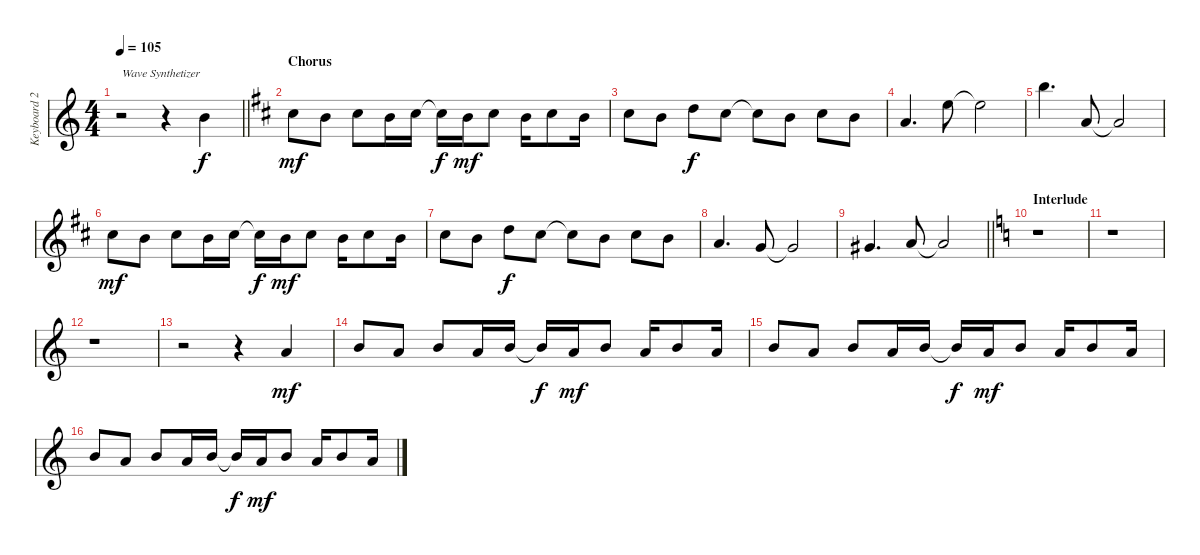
\track ("Keyboard 2 (synth.)" "Keyboard 2") {instrument lead2sawtooth}
\staff {score}
\tuning (E5 B4 G4 D4 A3 E3 B2) {hide}
\ts (4 4)
\tempo 105
\clef g2
\barLineRight lightlight
\ks aminor
r.2{txt "Wave Synthetizer" dy f} r.4 4.3.4 |
\section ("" "Chorus")
\ks bminor
6.3.8{dy mf} 4.3.8 6.3.8 4.3.16 6.3.16 6.3{t}.16{dy f} 4.3.16{dy mf} 6.3.8 4.3.16 6.3.8 4.3.16 |
6.3.8 4.3.8 7.3.8{dy f} 6.3.8 6.3{t}.8 4.3.8 6.3.8 4.3.8 |
2.3.4{d} 5.2.8 5.2{t}.2 |
7.1.4{d} 2.3.8 2.3{t}.2 |
6.3.8{dy mf} 4.3.8 6.3.8 4.3.16 6.3.16 6.3{t}.16{dy f} 4.3.16{dy mf} 6.3.8 4.3.16 6.3.8 4.3.16 |
6.3.8 4.3.8 7.3.8{dy f} 6.3.8 6.3{t}.8 4.3.8 6.3.8 4.3.8 |
2.3.4{d} 0.3.8 0.3{t}.2 |
\barLineRight lightlight
1.3.4{d} 2.3.8 2.3{t}.2 |
\section ("" "Interlude")
\ks aminor
r.1 |
r.1 |
r.1 |
r.2 r.4 2.3.4{dy mf} |
4.3.8 2.3.8 4.3.8 2.3.16 4.3.16 4.3{t}.16{dy f} 2.3.16{dy mf} 4.3.8 2.3.16 4.3.8 2.3.16 |
4.3.8 2.3.8 4.3.8 2.3.16 4.3.16 4.3{t}.16{dy f} 2.3.16{dy mf} 4.3.8 2.3.16 4.3.8 2.3.16 |
4.3.8 2.3.8 4.3.8 2.3.16 4.3.16 4.3{t}.16{dy f} 2.3.16{dy mf} 4.3.8 2.3.16 4.3.8 2.3.16
